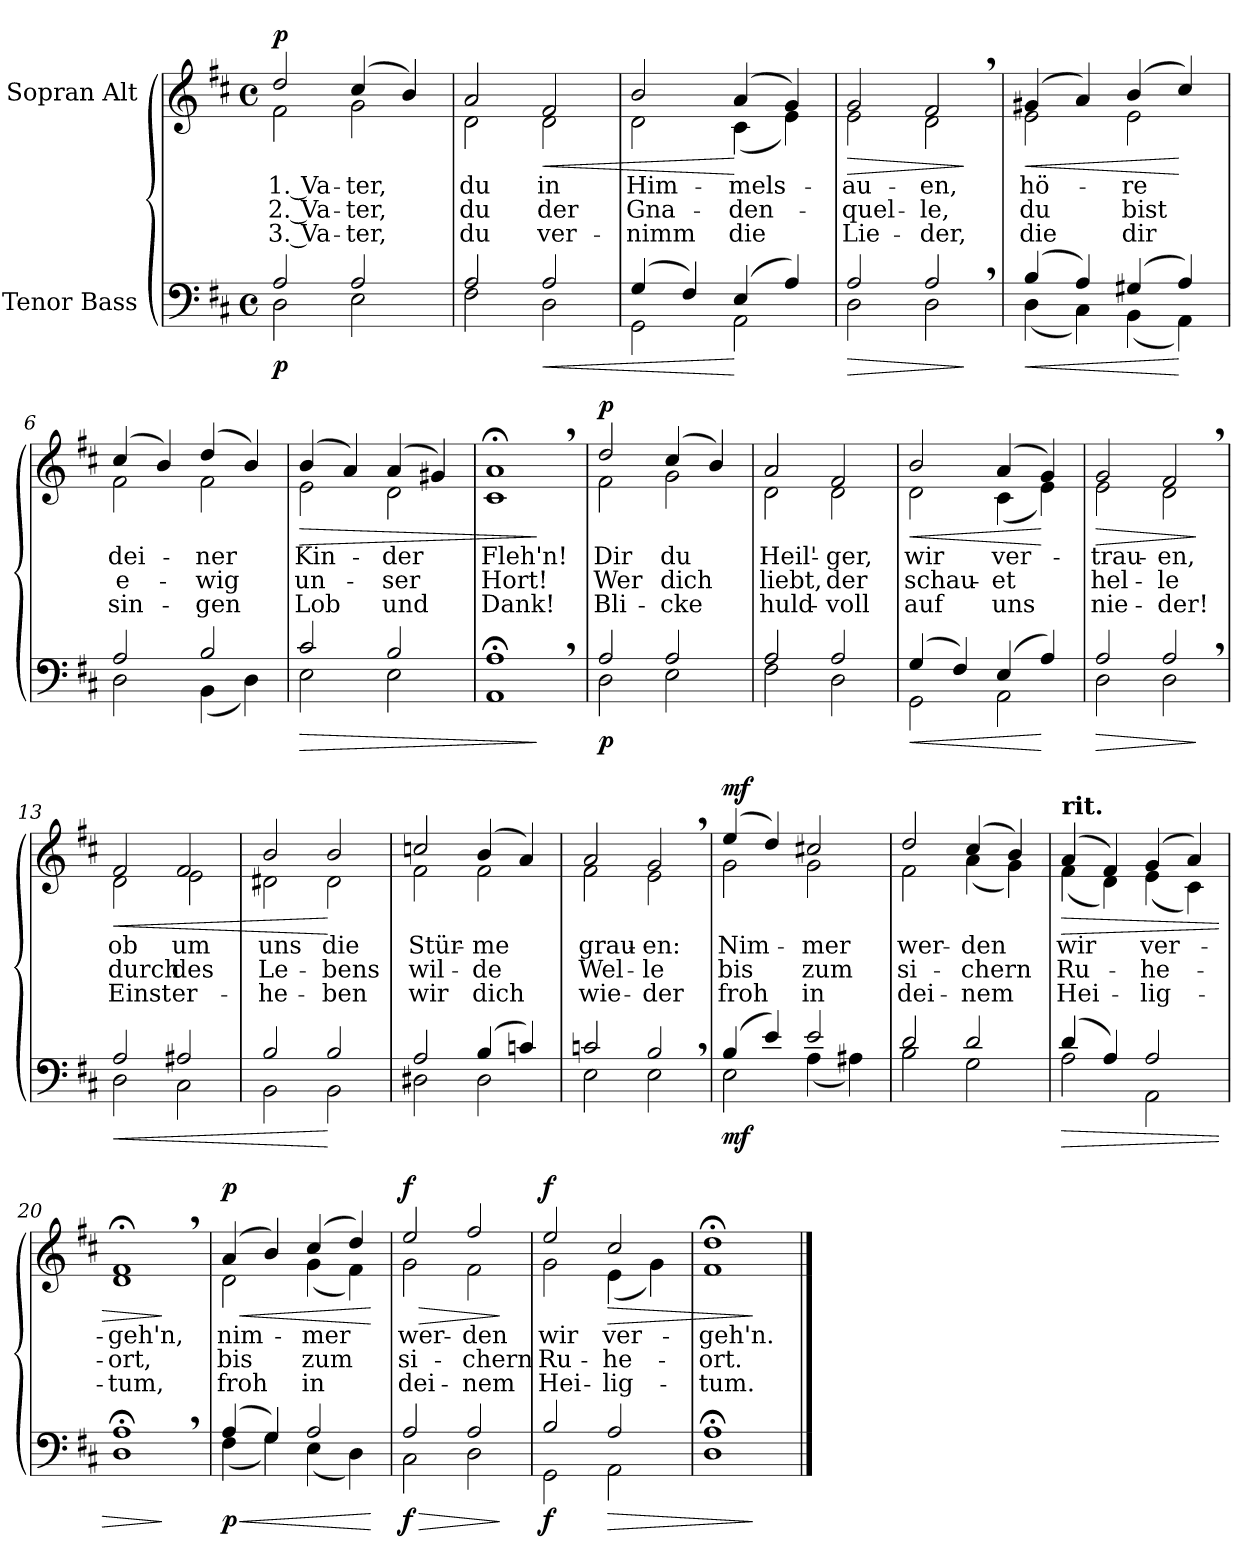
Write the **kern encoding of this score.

**kern	**dynam	**kern	**text	**text	**text	**dynam
*part2	*part2	*part1	*part1	*part1	*part1	*part1
*staff2	*staff2	*staff1	*staff1	*staff1	*staff1	*staff1
*I"Tenor Bass	*	*I"Sopran Alt	*	*	*	*
*clefF4	*	*clefG2	*	*	*	*
*k[f#c#]	*	*k[f#c#]	*	*	*	*
*M4/4	*	*M4/4	*	*	*	*
*met(c)	*	*met(c)	*	*	*	*
=1	=1	=1	=1	=1	=1	=1
*^	*	*	*	*	*	*
!	!	!	!LO:TX:a:B:t=Fromm	!	!	!	!
!	!	!LO:DY:b	!	!LO:LY:b	!LO:LY:b	!LO:LY:b	!LO:DY:b
*	*	*	*^	*	*	*	*
2A/	2D\	p	2dd/	2f#\	1. Va-	2. Va-	3. Va-	p
!	!	!	!	!	!LO:LY:b	!LO:LY:b	!LO:LY:b	!
2A/	2E\	.	(>4cc#/	2g\	ter,	-ter,	-ter,	.
.	.	.	4b/)	.	.	.	.	.
=2	=2	=2	=2	=2	=2	=2	=2	=2
!	!	!	!	!	!LO:LY:b	!LO:LY:b	!LO:LY:b	!
2A/	2F#\	.	2a/	2d\	du	du	du	.
!	!	!LO:HP:b	!	!	!LO:LY:b	!LO:LY:b	!LO:LY:b	!LO:HP:b
2A/	2D\	<	2f#/	2d\	in	der	ver-	<
=3	=3	=3	=3	=3	=3	=3	=3	=3
!	!	!	!	!	!LO:LY:b	!LO:LY:b	!LO:LY:b	!
(>4G/	2GG\	.	2b/	2d\	Him-	Gna-	-nimm	.
4F#/)	.	.	.	.	.	.	.	.
!	!	!	!	!	!LO:LY:b	!LO:LY:b	!LO:LY:b	!
(>4E/	2AA\	[	(>4a/	(<4c#\	-mels-	-den-	die	[
4A/)	.	.	4g/)	4e\)	.	.	.	.
=4	=4	=4	=4	=4	=4	=4	=4	=4
!	!	!LO:HP:b	!	!	!LO:LY:b	!LO:LY:b	!LO:LY:b	!LO:HP:b
2A/	2D\	>	2g/	2e\	-au-	-quel-	Lie-	>
!	!	!	!	!	!LO:LY:b	!LO:LY:b	!LO:LY:b	!
2A,/	2D\	.	2f#,/	2d\	-en,	-le,	-der,	.
*v	*v	*	*	*	*	*	*	*
*	*	*v	*v	*	*	*	*
.	]	.	.	.	.	]
=5	=5	=5	=5	=5	=5	=5
!	!LO:HP:b	!	!LO:LY:b	!LO:LY:b	!LO:LY:b	!LO:HP:b
*^	*	*^	*	*	*	*
(>4B/	(<4D\	<	(>4g#X/	2e\	hö-	du	die	<
4A/)	4C#\)	.	4a/)	.	.	.	.	.
!	!	!	!	!	!LO:LY:b	!LO:LY:b	!LO:LY:b	!
(>4G#X/	(<4BB\	.	(>4b/	2e\	-re	bist	dir	.
4A/)	4AA\)	[	4cc#/)	.	.	.	.	[
=6	=6	=6	=6	=6	=6	=6	=6	=6
!	!	!	!	!	!LO:LY:b	!LO:LY:b	!LO:LY:b	!
2A/	2D\	.	(>4cc#/	2f#\	dei-	e-	sin-	.
.	.	.	4b/)	.	.	.	.	.
!	!	!	!	!	!LO:LY:b	!LO:LY:b	!LO:LY:b	!
2B/	(<4BB\	.	(>4dd/	2f#\	-ner	wig	-gen	.
.	4D\)	.	4b/)	.	.	.	.	.
!!LO:LB:g=z	!!
=7	=7	=7	=7	=7	=7	=7	=7	=7
!	!	!LO:HP:b	!	!	!LO:LY:b	!LO:LY:b	!LO:LY:b	!LO:HP:b
2c#/	2E\	>	(>4b/	2e\	Kin-	un-	Lob	>
.	.	.	4a/)	.	.	.	.	.
!	!	!	!	!	!LO:LY:b	!LO:LY:b	!LO:LY:b	!
2B/	2E\	.	(>4a/	2d\	-der	-ser	und	.
.	.	.	4g#X/)	.	.	.	.	.
=8	=8	=8	=8	=8	=8	=8	=8	=8
!	!	!	!	!	!LO:LY:b	!LO:LY:b	!LO:LY:b	!
1A;<,	1AA	.	1a;<,	1c#	Fleh'n!	Hort!	Dank!	.
*v	*v	*	*	*	*	*	*	*
*	*	*v	*v	*	*	*	*
.	]	.	.	.	.	]
=9	=9	=9	=9	=9	=9	=9
*^	*	*	*	*	*	*
!	!	!LO:DY:b	!	!LO:LY:b	!LO:LY:b	!LO:LY:b	!LO:DY:b
*	*	*	*^	*	*	*	*
2A/	2D\	p	2dd/	2f#\	Dir	Wer	Bli-	p
!	!	!	!	!	!LO:LY:b	!LO:LY:b	!LO:LY:b	!
2A/	2E\	.	(>4cc#/	2g\	-du	dich	-cke	.
.	.	.	4b/)	.	.	.	.	.
=10	=10	=10	=10	=10	=10	=10	=10	=10
!	!	!	!	!	!LO:LY:b	!LO:LY:b	!LO:LY:b	!
2A/	2F#\	.	2a/	2d\	Heil'-	liebt,	huld-	.
!	!	!	!	!	!LO:LY:b	!LO:LY:b	!LO:LY:b	!
2A/	2D\	.	2f#/	2d\	-ger,	der	-voll	.
=11	=11	=11	=11	=11	=11	=11	=11	=11
!	!	!LO:HP:b	!	!	!LO:LY:b	!LO:LY:b	!LO:LY:b	!LO:HP:b
(>4G/	2GG\	<	2b/	2d\	wir	schau-	auf	<
4F#/)	.	.	.	.	.	.	.	.
!	!	!	!	!	!LO:LY:b	!LO:LY:b	!LO:LY:b	!
(>4E/	2AA\	.	(>4a/	(<4c#\	ver-	-et	uns	.
4A/)	.	[	4g/)	4e\)	.	.	.	[
=12	=12	=12	=12	=12	=12	=12	=12	=12
!	!	!LO:HP:b	!	!	!LO:LY:b	!LO:LY:b	!LO:LY:b	!LO:HP:b
2A/	2D\	>	2g/	2e\	-trau-	hel-	nie-	>
!	!	!	!	!	!LO:LY:b	!LO:LY:b	!LO:LY:b	!
2A,/	2D\	.	2f#,/	2d\	-en,	-le	-der!	.
*v	*v	*	*	*	*	*	*	*
*	*	*v	*v	*	*	*	*
.	]	.	.	.	.	]
!!LO:LB:g=z
=13	=13	=13	=13	=13	=13	=13
!	!LO:HP:b	!	!LO:LY:b	!LO:LY:b	!LO:LY:b	!LO:HP:b
*^	*	*^	*	*	*	*
2A/	2D\	<	2f#/	2d\	ob	durch	Einst	<
!	!	!	!	!	!LO:LY:b	!LO:LY:b	!LO:LY:b	!
2A#X/	2C#\	.	2f#/	2e\	um	des	er-	.
=14	=14	=14	=14	=14	=14	=14	=14	=14
!	!	!	!	!	!LO:LY:b	!LO:LY:b	!LO:LY:b	!
2B/	2BB\	.	2b/	2d#X\	uns	Le-	-he-	.
!	!	!	!	!	!LO:LY:b	!LO:LY:b	!LO:LY:b	!
2B/	2BB\	[	2b/	2d#\	die	-bens	-ben	[
=15	=15	=15	=15	=15	=15	=15	=15	=15
!	!	!	!	!	!LO:LY:b	!LO:LY:b	!LO:LY:b	!
2A/	2D#X\	.	2ccn/	2f#\	Stür-	wil-	wir	.
!	!	!	!	!	!LO:LY:b	!LO:LY:b	!LO:LY:b	!
(>4B/	2D#\	.	(>4b/	2f#\	-me	-de	dich	.
4cn/)	.	.	4a/)	.	.	.	.	.
=16	=16	=16	=16	=16	=16	=16	=16	=16
!	!	!	!	!	!LO:LY:b	!LO:LY:b	!LO:LY:b	!
2cn/	2E\	.	2a/	2f#\	grau-	Wel-	wie-	.
!	!	!	!	!	!LO:LY:b	!LO:LY:b	!LO:LY:b	!
2B,/	2E\	.	2g,/	2e\	-en:	-le	-der	.
=17	=17	=17	=17	=17	=17	=17	=17	=17
!	!	!LO:DY:b	!	!	!LO:LY:b	!LO:LY:b	!LO:LY:b	!LO:DY:b
(>4B/	2E\	mf	(>4ee/	2g\	Nim-	bis	froh	mf
4e/)	.	.	4dd/)	.	.	.	.	.
!	!	!	!	!	!LO:LY:b	!LO:LY:b	!LO:LY:b	!
2e/	(<4A\	.	2cc#X/	2g\	-mer	zum	in	.
.	4A#X\)	.	.	.	.	.	.	.
=18	=18	=18	=18	=18	=18	=18	=18	=18
!	!	!	!	!	!LO:LY:b	!LO:LY:b	!LO:LY:b	!
2d/	2B\	.	2dd/	2f#\	wer-	si-	dei-	.
!	!	!	!	!	!LO:LY:b	!LO:LY:b	!LO:LY:b	!
2d/	2G\	.	(>4cc#/	(<4a\	-den	-chern	-nem	.
.	.	.	4b/)	4g\)	.	.	.	.
!!LO:LB:g=z	!!
=19	=19	=19	=19	=19	=19	=19	=19	=19
!	!	!	!LO:TX:a:B:t=rit.	!	!	!	!	!
!	!	!LO:HP:b	!	!	!LO:LY:b	!LO:LY:b	!LO:LY:b	!LO:HP:b
(>4d/	2A\	>	(>4a/	(<4f#\	wir	Ru-	Hei-	>
4A/)	.	.	4f#/)	4d\)	.	.	.	.
!	!	!	!	!	!LO:LY:b	!LO:LY:b	!LO:LY:b	!
2A/	2AA\	.	(>4g/	(<4e\	ver-	-he-	-lig-	.
.	.	.	4a/)	4c#\)	.	.	.	.
=20	=20	=20	=20	=20	=20	=20	=20	=20
!	!	!	!	!	!LO:LY:b	!LO:LY:b	!LO:LY:b	!
1A;<,	1D	.	1f#;<,	1d	-geh'n,	-ort,	-tum,	.
*v	*v	*	*	*	*	*	*	*
*	*	*v	*v	*	*	*	*
.	]	.	.	.	.	]
=21	=21	=21	=21	=21	=21	=21
*	*	*MM100	*	*	*	*
!	!LO:HP:b	!	!LO:LY:b	!LO:LY:b	!LO:LY:b	!LO:HP:b
*^	*	*^	*	*	*	*
!	!	!LO:DY:n=1:b	!	!	!	!	!	!LO:DY:n=1:b
(>4A/	(<4F#\	< p	(>4a/	2d\	nim-	bis	froh	< p
4G/)	4G\)	.	4b/)	.	.	.	.	.
!	!	!	!	!	!LO:LY:b	!LO:LY:b	!LO:LY:b	!
2A/	(<4E\	.	(>4cc#/	(<4g\	-mer	zum	in	.
.	4D\)	.	4dd/)	4f#\)	.	.	.	.
*v	*v	*	*	*	*	*	*	*
*	*	*v	*v	*	*	*	*
.	[	.	.	.	.	[
=22	=22	=22	=22	=22	=22	=22
!	!LO:HP:b	!	!LO:LY:b	!LO:LY:b	!LO:LY:b	!LO:HP:b
*^	*	*^	*	*	*	*
!	!	!LO:DY:n=1:b	!	!	!	!	!	!LO:DY:n=1:b
2A/	2C#\	> f	2ee/	2g\	wer-	si-	dei-	> f
!	!	!	!	!	!LO:LY:b	!LO:LY:b	!LO:LY:b	!
2A/	2D\	.	2ff#/	2f#\	-den	-chern	-nem	.
*v	*v	*	*	*	*	*	*	*
*	*	*v	*v	*	*	*	*
.	]	.	.	.	.	]
=23	=23	=23	=23	=23	=23	=23
*^	*	*	*	*	*	*
!	!	!LO:DY:b	!	!LO:LY:b	!LO:LY:b	!LO:LY:b	!LO:DY:b
*	*	*	*^	*	*	*	*
2B/	2GG\	f	2ee/	2g\	wir	Ru-	Hei-	f
!	!	!LO:HP:b	!	!	!LO:LY:b	!LO:LY:b	!LO:LY:b	!LO:HP:b
2A/	2AA\	>	2cc#/	(<4e\	ver-	-he-	-lig-	>
.	.	.	.	4g\)	.	.	.	.
=24	=24	=24	=24	=24	=24	=24	=24	=24
!	!	!	!	!	!LO:LY:b	!LO:LY:b	!LO:LY:b	!
1A;<	1D	.	1dd;<	1f#	-geh'n.	-ort.	-tum.	.
*v	*v	*	*	*	*	*	*	*
*	*	*v	*v	*	*	*	*
.	]	.	.	.	.	]
==	==	==	==	==	==	==
*-	*-	*-	*-	*-	*-	*-
